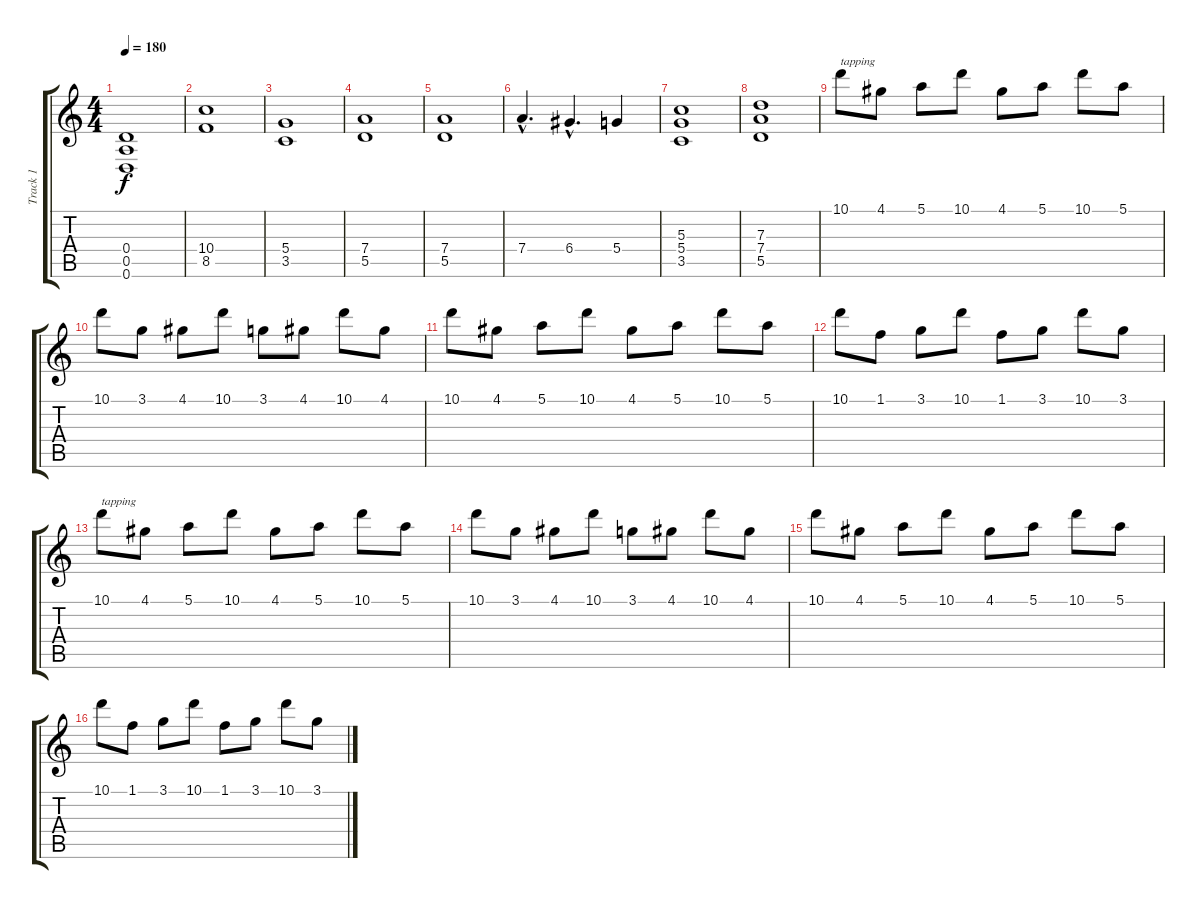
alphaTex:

\track ("Track 1" "Track 1") {instrument overdrivenguitar}
\staff {score tabs}
\tuning (E4 B3 G3 D3 A2 D2) {hide}
\ts (4 4)
\tempo 180
\clef g2
\ks c
(0.4 0.5 0.6).1{dy f} |
(10.4 8.5).1 |
(5.4 3.5).1 |
(7.4 5.5).1 |
(7.4 5.5).1 |
7.4{hac}.4{d} 6.4{hac}.4{d} 5.4.4 |
(5.3 5.4 3.5).1 |
(7.3 7.4 5.5).1 |
10.1.8{txt "tapping"} 4.1.8 5.1.8 10.1.8 4.1.8 5.1.8 10.1.8 5.1.8 |
10.1.8 3.1.8 4.1.8 10.1.8 3.1.8 4.1.8 10.1.8 4.1.8 |
10.1.8 4.1.8 5.1.8 10.1.8 4.1.8 5.1.8 10.1.8 5.1.8 |
10.1.8 1.1.8 3.1.8 10.1.8 1.1.8 3.1.8 10.1.8 3.1.8 |
10.1.8{txt "tapping"} 4.1.8 5.1.8 10.1.8 4.1.8 5.1.8 10.1.8 5.1.8 |
10.1.8 3.1.8 4.1.8 10.1.8 3.1.8 4.1.8 10.1.8 4.1.8 |
10.1.8 4.1.8 5.1.8 10.1.8 4.1.8 5.1.8 10.1.8 5.1.8 |
10.1.8 1.1.8 3.1.8 10.1.8 1.1.8 3.1.8 10.1.8 3.1.8
